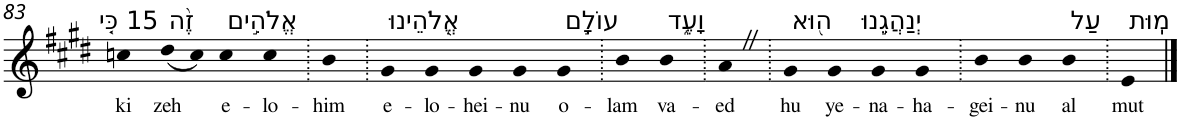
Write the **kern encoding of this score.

**kern	**text
*part1	*part1
*staff1	*staff1
*I"Piano	*
*I'Pno	*
!!LO:PB:g=z
*clefG2	*
*k[f#c#g#d#]	*
*E:	*
=83	=83
!LO:TX:a:t=15 כִּ֤י	!
!	!LO:LY:b
4ccn	ki
!LO:TX:a:t=זֶ֨ה	!
!	!LO:LY:b
(<8dd#	zeh
8cc)	.
!LO:TX:a:t=אֱלֹהִ֣ים	!
!	!LO:LY:b
4cc	e-
!	!LO:LY:b
4cc	-lo-
=84.	=84.
!	!LO:LY:b
4b	-him
=85.	=85.
!LO:TX:a:t=אֱ֭לֹהֵינוּ	!
!	!LO:LY:b
4g#	e-
!	!LO:LY:b
4g#	-lo-
!	!LO:LY:b
4g#	-hei-
!	!LO:LY:b
4g#	-nu
!LO:TX:a:t=עוֹלָ֣ם	!
!	!LO:LY:b
4g#	o-
=86.	=86.
!	!LO:LY:b
4b	-lam
!LO:TX:a:t=וָעֶ֑ד	!
!	!LO:LY:b
4b	va-
=87.	=87.
!	!LO:LY:b
4aZ	-ed
=88.	=88.
!LO:TX:a:t=ה֖וּא	!
!	!LO:LY:b
4g#	hu
!LO:TX:a:t=יְנַהֲגֵ֣נוּ	!
!	!LO:LY:b
4g#	ye-
!	!LO:LY:b
4g#	-na-
!	!LO:LY:b
4g#	-ha-
=89.	=89.
!	!LO:LY:b
4b	-gei-
!	!LO:LY:b
4b	-nu
!LO:TX:a:t=עַל	!
!	!LO:LY:b
4b	al
=90.	=90.
!LO:TX:a:t=מֽוּת	!
!	!LO:LY:b
4e	mut
==	==
*-	*-
